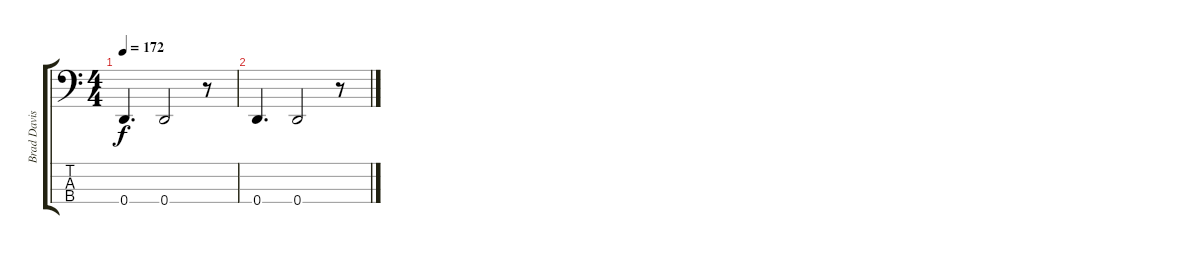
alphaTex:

\track ("Brad Davis" "Brad Davis") {instrument electricbasspick}
\staff {score tabs}
\tuning (G2 D2 A1 D1) {hide}
\ts (4 4)
\tempo 172
\clef f4
\ks c
0.4.4{d dy f} 0.4.2 r.8 |
0.4.4{d} 0.4.2 r.8
